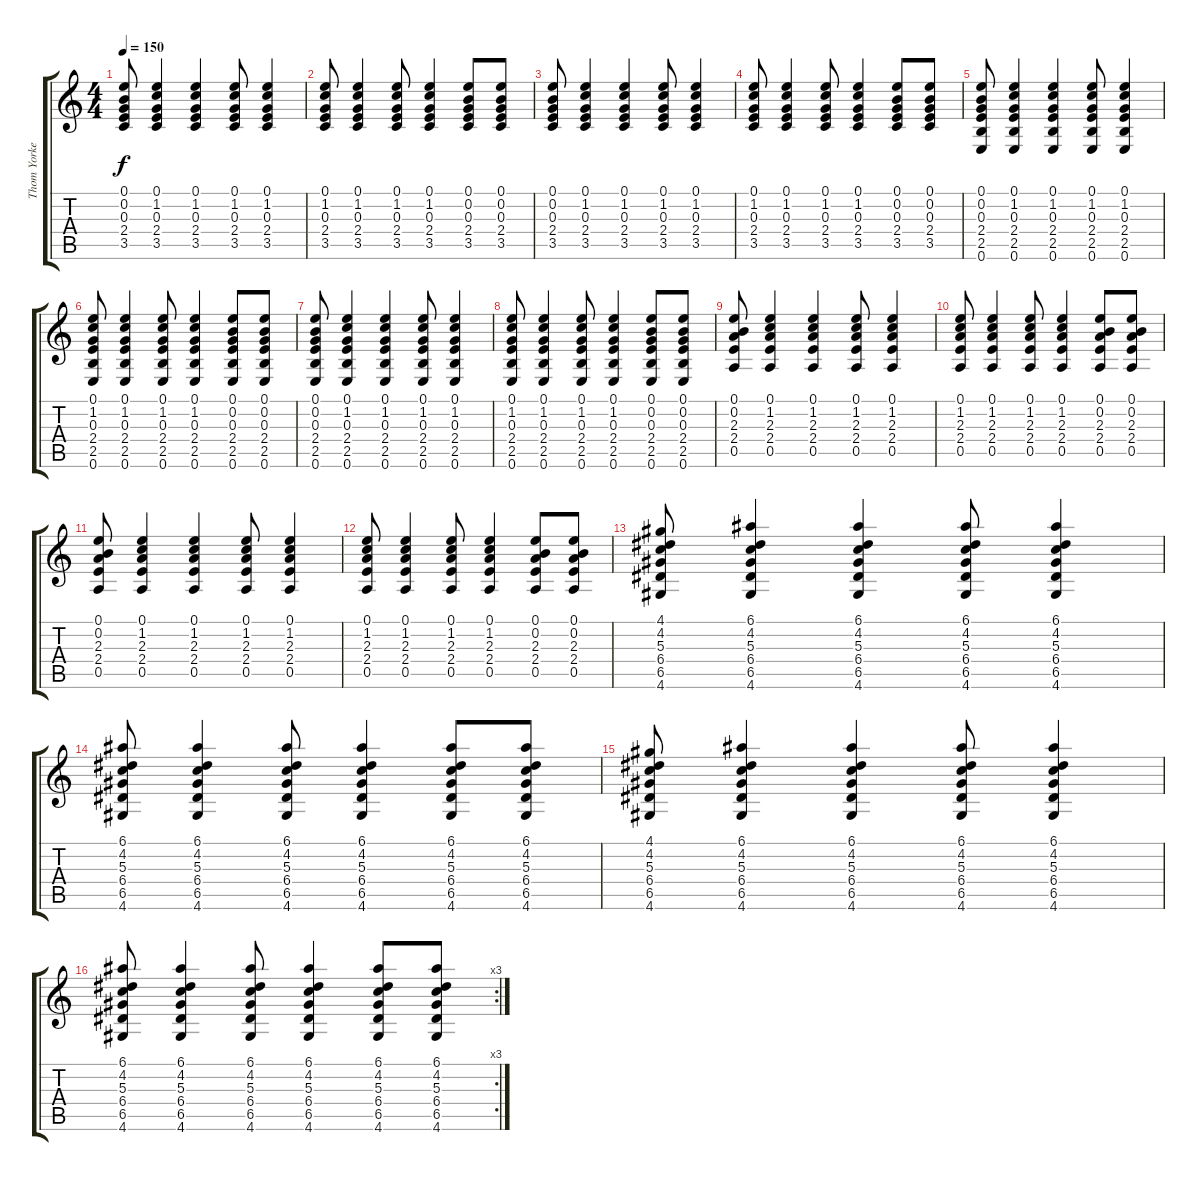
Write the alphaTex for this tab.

\track ("Thom Yorke" "Thom Yorke") {instrument acousticguitarnylon}
\staff {score tabs}
\tuning (E4 B3 G3 D3 A2 E2) {hide}
\ts (4 4)
\tempo 150
\clef g2
\ks c
(0.1 0.2 0.3 2.4 3.5).8{dy f instrument acousticguitarnylon} (0.1 1.2 0.3 2.4 3.5).4 (0.1 1.2 0.3 2.4 3.5).4 (0.1 1.2 0.3 2.4 3.5).8 (0.1 1.2 0.3 2.4 3.5).4 |
(0.1 1.2 0.3 2.4 3.5).8 (0.1 1.2 0.3 2.4 3.5).4 (0.1 1.2 0.3 2.4 3.5).8 (0.1 1.2 0.3 2.4 3.5).4 (0.1 0.2 0.3 2.4 3.5).8 (0.1 0.2 0.3 2.4 3.5).8 |
(0.1 0.2 0.3 2.4 3.5).8 (0.1 1.2 0.3 2.4 3.5).4 (0.1 1.2 0.3 2.4 3.5).4 (0.1 1.2 0.3 2.4 3.5).8 (0.1 1.2 0.3 2.4 3.5).4 |
(0.1 1.2 0.3 2.4 3.5).8 (0.1 1.2 0.3 2.4 3.5).4 (0.1 1.2 0.3 2.4 3.5).8 (0.1 1.2 0.3 2.4 3.5).4 (0.1 0.2 0.3 2.4 3.5).8 (0.1 0.2 0.3 2.4 3.5).8 |
(0.1 0.2 0.3 2.4 2.5 0.6).8 (0.1 1.2 0.3 2.4 2.5 0.6).4 (0.1 1.2 0.3 2.4 2.5 0.6).4 (0.1 1.2 0.3 2.4 2.5 0.6).8 (0.1 1.2 0.3 2.4 2.5 0.6).4 |
(0.1 1.2 0.3 2.4 2.5 0.6).8 (0.1 1.2 0.3 2.4 2.5 0.6).4 (0.1 1.2 0.3 2.4 2.5 0.6).8 (0.1 1.2 0.3 2.4 2.5 0.6).4 (0.1 0.2 0.3 2.4 2.5 0.6).8 (0.1 0.2 0.3 2.4 2.5 0.6).8 |
(0.1 0.2 0.3 2.4 2.5 0.6).8 (0.1 1.2 0.3 2.4 2.5 0.6).4 (0.1 1.2 0.3 2.4 2.5 0.6).4 (0.1 1.2 0.3 2.4 2.5 0.6).8 (0.1 1.2 0.3 2.4 2.5 0.6).4 |
(0.1 1.2 0.3 2.4 2.5 0.6).8 (0.1 1.2 0.3 2.4 2.5 0.6).4 (0.1 1.2 0.3 2.4 2.5 0.6).8 (0.1 1.2 0.3 2.4 2.5 0.6).4 (0.1 0.2 0.3 2.4 2.5 0.6).8 (0.1 0.2 0.3 2.4 2.5 0.6).8 |
(0.1 0.2 2.3 2.4 0.5).8 (0.1 1.2 2.3 2.4 0.5).4 (0.1 1.2 2.3 2.4 0.5).4 (0.1 1.2 2.3 2.4 0.5).8 (0.1 1.2 2.3 2.4 0.5).4 |
(0.1 1.2 2.3 2.4 0.5).8 (0.1 1.2 2.3 2.4 0.5).4 (0.1 1.2 2.3 2.4 0.5).8 (0.1 1.2 2.3 2.4 0.5).4 (0.1 0.2 2.3 2.4 0.5).8 (0.1 0.2 2.3 2.4 0.5).8 |
(0.1 0.2 2.3 2.4 0.5).8 (0.1 1.2 2.3 2.4 0.5).4 (0.1 1.2 2.3 2.4 0.5).4 (0.1 1.2 2.3 2.4 0.5).8 (0.1 1.2 2.3 2.4 0.5).4 |
(0.1 1.2 2.3 2.4 0.5).8 (0.1 1.2 2.3 2.4 0.5).4 (0.1 1.2 2.3 2.4 0.5).8 (0.1 1.2 2.3 2.4 0.5).4 (0.1 0.2 2.3 2.4 0.5).8 (0.1 0.2 2.3 2.4 0.5).8 |
(4.1 4.2 5.3 6.4 6.5 4.6).8 (6.1 4.2 5.3 6.4 6.5 4.6).4 (6.1 4.2 5.3 6.4 6.5 4.6).4 (6.1 4.2 5.3 6.4 6.5 4.6).8 (6.1 4.2 5.3 6.4 6.5 4.6).4 |
(6.1 4.2 5.3 6.4 6.5 4.6).8 (6.1 4.2 5.3 6.4 6.5 4.6).4 (6.1 4.2 5.3 6.4 6.5 4.6).8 (6.1 4.2 5.3 6.4 6.5 4.6).4 (6.1 4.2 5.3 6.4 6.5 4.6).8 (6.1 4.2 5.3 6.4 6.5 4.6).8 |
(4.1 4.2 5.3 6.4 6.5 4.6).8 (6.1 4.2 5.3 6.4 6.5 4.6).4 (6.1 4.2 5.3 6.4 6.5 4.6).4 (6.1 4.2 5.3 6.4 6.5 4.6).8 (6.1 4.2 5.3 6.4 6.5 4.6).4 |
\rc 3
(6.1 4.2 5.3 6.4 6.5 4.6).8 (6.1 4.2 5.3 6.4 6.5 4.6).4 (6.1 4.2 5.3 6.4 6.5 4.6).8 (6.1 4.2 5.3 6.4 6.5 4.6).4 (6.1 4.2 5.3 6.4 6.5 4.6).8 (6.1 4.2 5.3 6.4 6.5 4.6).8
